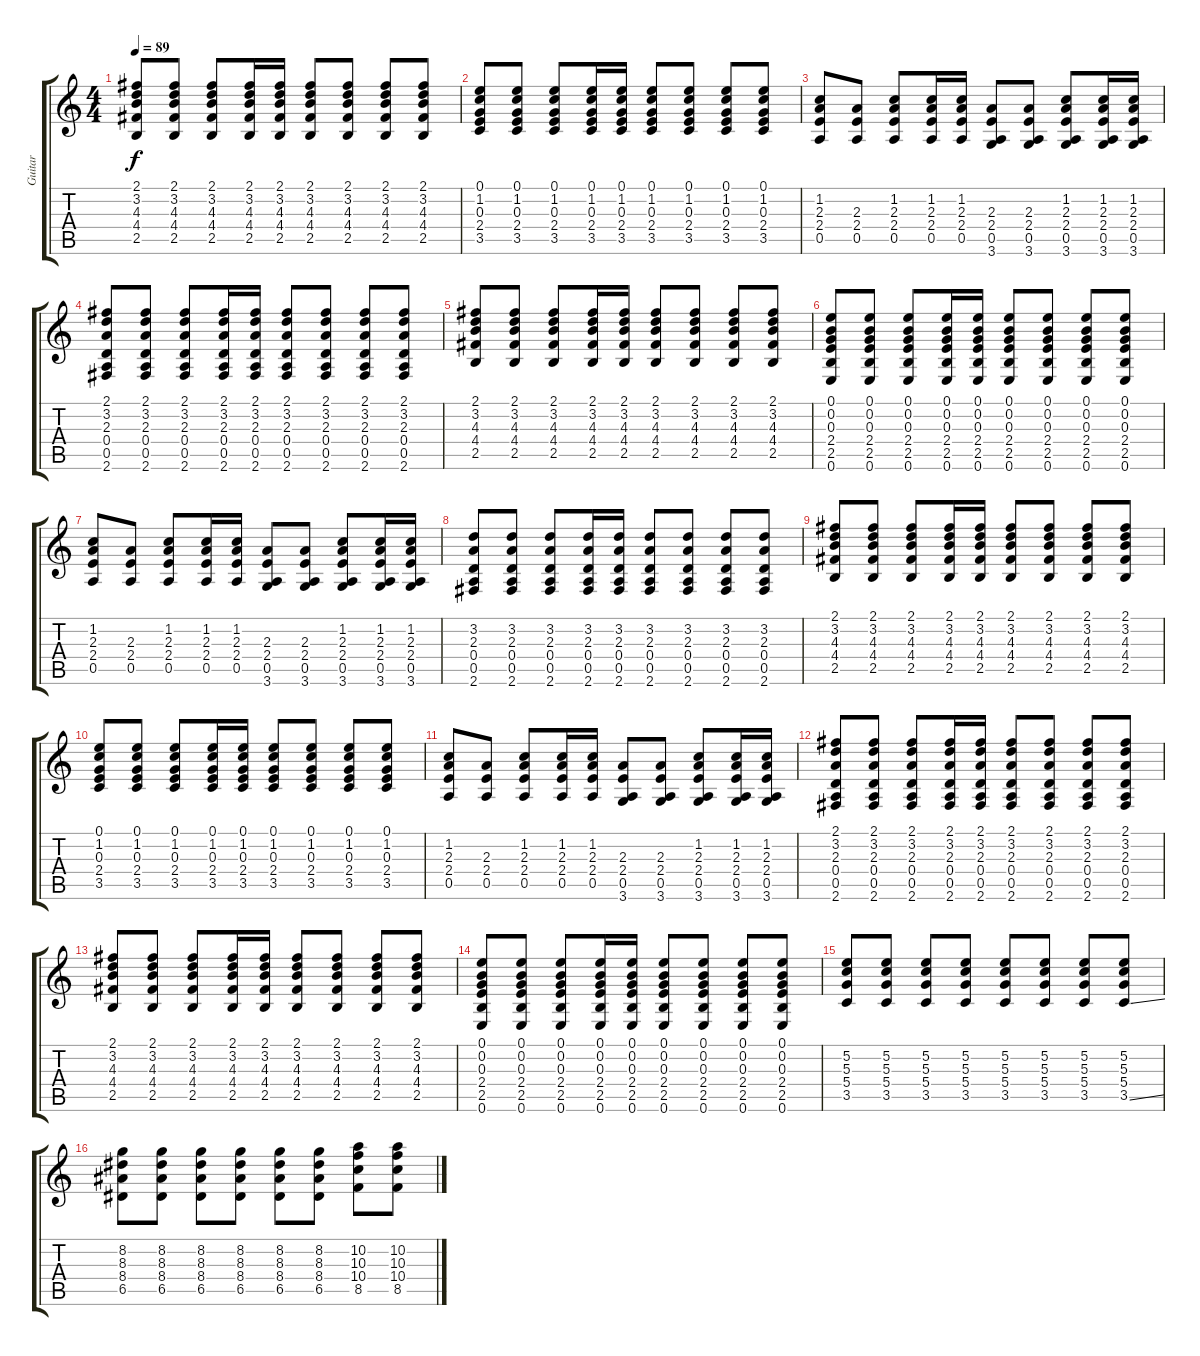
\track ("Guitar" "Guitar") {instrument acousticguitarsteel}
\staff {score tabs}
\tuning (E4 B3 G3 D3 A2 E2) {hide}
\ts (4 4)
\tempo 89
\clef g2
\ks c
(2.1 3.2 4.3 4.4 2.5).8{dy f} (2.1 3.2 4.3 4.4 2.5).8 (2.1 3.2 4.3 4.4 2.5).8 (2.1 3.2 4.3 4.4 2.5).16 (2.1 3.2 4.3 4.4 2.5).16 (2.1 3.2 4.3 4.4 2.5).8 (2.1 3.2 4.3 4.4 2.5).8 (2.1 3.2 4.3 4.4 2.5).8 (2.1 3.2 4.3 4.4 2.5).8 |
(0.1 1.2 0.3 2.4 3.5).8 (0.1 1.2 0.3 2.4 3.5).8 (0.1 1.2 0.3 2.4 3.5).8 (0.1 1.2 0.3 2.4 3.5).16 (0.1 1.2 0.3 2.4 3.5).16 (0.1 1.2 0.3 2.4 3.5).8 (0.1 1.2 0.3 2.4 3.5).8 (0.1 1.2 0.3 2.4 3.5).8 (0.1 1.2 0.3 2.4 3.5).8 |
(1.2 2.3 2.4 0.5).8 (2.3 2.4 0.5).8 (1.2 2.3 2.4 0.5).8 (1.2 2.3 2.4 0.5).16 (1.2 2.3 2.4 0.5).16 (2.3 2.4 0.5 3.6).8 (2.3 2.4 0.5 3.6).8 (1.2 2.3 2.4 0.5 3.6).8 (1.2 2.3 2.4 0.5 3.6).16 (1.2 2.3 2.4 0.5 3.6).16 |
(2.1 3.2 2.3 0.4 0.5 2.6).8 (2.1 3.2 2.3 0.4 0.5 2.6).8 (2.1 3.2 2.3 0.4 0.5 2.6).8 (2.1 3.2 2.3 0.4 0.5 2.6).16 (2.1 3.2 2.3 0.4 0.5 2.6).16 (2.1 3.2 2.3 0.4 0.5 2.6).8 (2.1 3.2 2.3 0.4 0.5 2.6).8 (2.1 3.2 2.3 0.4 0.5 2.6).8 (2.1 3.2 2.3 0.4 0.5 2.6).8 |
(2.1 3.2 4.3 4.4 2.5).8 (2.1 3.2 4.3 4.4 2.5).8 (2.1 3.2 4.3 4.4 2.5).8 (2.1 3.2 4.3 4.4 2.5).16 (2.1 3.2 4.3 4.4 2.5).16 (2.1 3.2 4.3 4.4 2.5).8 (2.1 3.2 4.3 4.4 2.5).8 (2.1 3.2 4.3 4.4 2.5).8 (2.1 3.2 4.3 4.4 2.5).8 |
(0.1 0.2 0.3 2.4 2.5 0.6).8 (0.1 0.2 0.3 2.4 2.5 0.6).8 (0.1 0.2 0.3 2.4 2.5 0.6).8 (0.1 0.2 0.3 2.4 2.5 0.6).16 (0.1 0.2 0.3 2.4 2.5 0.6).16 (0.1 0.2 0.3 2.4 2.5 0.6).8 (0.1 0.2 0.3 2.4 2.5 0.6).8 (0.1 0.2 0.3 2.4 2.5 0.6).8 (0.1 0.2 0.3 2.4 2.5 0.6).8 |
(1.2 2.3 2.4 0.5).8 (2.3 2.4 0.5).8 (1.2 2.3 2.4 0.5).8 (1.2 2.3 2.4 0.5).16 (1.2 2.3 2.4 0.5).16 (2.3 2.4 0.5 3.6).8 (2.3 2.4 0.5 3.6).8 (1.2 2.3 2.4 0.5 3.6).8 (1.2 2.3 2.4 0.5 3.6).16 (1.2 2.3 2.4 0.5 3.6).16 |
(3.2 2.3 0.4 0.5 2.6).8 (3.2 2.3 0.4 0.5 2.6).8 (3.2 2.3 0.4 0.5 2.6).8 (3.2 2.3 0.4 0.5 2.6).16 (3.2 2.3 0.4 0.5 2.6).16 (3.2 2.3 0.4 0.5 2.6).8 (3.2 2.3 0.4 0.5 2.6).8 (3.2 2.3 0.4 0.5 2.6).8 (3.2 2.3 0.4 0.5 2.6).8 |
(2.1 3.2 4.3 4.4 2.5).8 (2.1 3.2 4.3 4.4 2.5).8 (2.1 3.2 4.3 4.4 2.5).8 (2.1 3.2 4.3 4.4 2.5).16 (2.1 3.2 4.3 4.4 2.5).16 (2.1 3.2 4.3 4.4 2.5).8 (2.1 3.2 4.3 4.4 2.5).8 (2.1 3.2 4.3 4.4 2.5).8 (2.1 3.2 4.3 4.4 2.5).8 |
(0.1 1.2 0.3 2.4 3.5).8 (0.1 1.2 0.3 2.4 3.5).8 (0.1 1.2 0.3 2.4 3.5).8 (0.1 1.2 0.3 2.4 3.5).16 (0.1 1.2 0.3 2.4 3.5).16 (0.1 1.2 0.3 2.4 3.5).8 (0.1 1.2 0.3 2.4 3.5).8 (0.1 1.2 0.3 2.4 3.5).8 (0.1 1.2 0.3 2.4 3.5).8 |
(1.2 2.3 2.4 0.5).8 (2.3 2.4 0.5).8 (1.2 2.3 2.4 0.5).8 (1.2 2.3 2.4 0.5).16 (1.2 2.3 2.4 0.5).16 (2.3 2.4 0.5 3.6).8 (2.3 2.4 0.5 3.6).8 (1.2 2.3 2.4 0.5 3.6).8 (1.2 2.3 2.4 0.5 3.6).16 (1.2 2.3 2.4 0.5 3.6).16 |
(2.1 3.2 2.3 0.4 0.5 2.6).8 (2.1 3.2 2.3 0.4 0.5 2.6).8 (2.1 3.2 2.3 0.4 0.5 2.6).8 (2.1 3.2 2.3 0.4 0.5 2.6).16 (2.1 3.2 2.3 0.4 0.5 2.6).16 (2.1 3.2 2.3 0.4 0.5 2.6).8 (2.1 3.2 2.3 0.4 0.5 2.6).8 (2.1 3.2 2.3 0.4 0.5 2.6).8 (2.1 3.2 2.3 0.4 0.5 2.6).8 |
(2.1 3.2 4.3 4.4 2.5).8 (2.1 3.2 4.3 4.4 2.5).8 (2.1 3.2 4.3 4.4 2.5).8 (2.1 3.2 4.3 4.4 2.5).16 (2.1 3.2 4.3 4.4 2.5).16 (2.1 3.2 4.3 4.4 2.5).8 (2.1 3.2 4.3 4.4 2.5).8 (2.1 3.2 4.3 4.4 2.5).8 (2.1 3.2 4.3 4.4 2.5).8 |
(0.1 0.2 0.3 2.4 2.5 0.6).8 (0.1 0.2 0.3 2.4 2.5 0.6).8 (0.1 0.2 0.3 2.4 2.5 0.6).8 (0.1 0.2 0.3 2.4 2.5 0.6).16 (0.1 0.2 0.3 2.4 2.5 0.6).16 (0.1 0.2 0.3 2.4 2.5 0.6).8 (0.1 0.2 0.3 2.4 2.5 0.6).8 (0.1 0.2 0.3 2.4 2.5 0.6).8 (0.1 0.2 0.3 2.4 2.5 0.6).8 |
(5.2 5.3 5.4 3.5).8 (5.2 5.3 5.4 3.5).8 (5.2 5.3 5.4 3.5).8 (5.2 5.3 5.4 3.5).8 (5.2 5.3 5.4 3.5).8 (5.2 5.3 5.4 3.5).8 (5.2 5.3 5.4 3.5).8 (5.2 5.3 5.4 3.5{ss}).8 |
(8.2 8.3 8.4 6.5).8 (8.2 8.3 8.4 6.5).8 (8.2 8.3 8.4 6.5).8 (8.2 8.3 8.4 6.5).8 (8.2 8.3 8.4 6.5).8 (8.2 8.3 8.4 6.5).8 (10.2 10.3 10.4 8.5).8 (10.2 10.3 10.4 8.5).8
